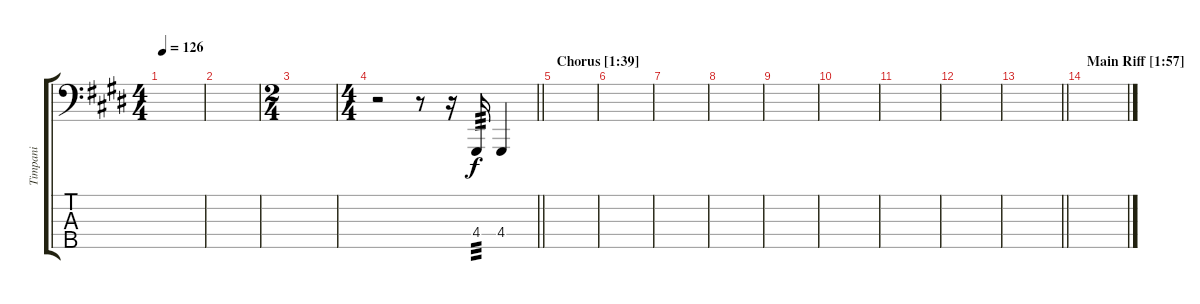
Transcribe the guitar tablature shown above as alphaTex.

\track ("Timpani" "Timpani") {instrument timpani}
\staff {score tabs}
\tuning (G2 D2 A1 E1 B0) {hide}
\ts (4 4)
\tempo 126
\clef f4
\ks c#minor
|
|
\ts (2 4)
|
\ts (4 4)
\barLineRight lightlight
r.2 r.8 r.16 4.4.16{tp 3} 4.4.4 |
\section ("" "Chorus [1:39]")
|
|
|
|
|
|
|
|
\barLineRight lightlight
|
\section ("" "Main Riff [1:57]")
